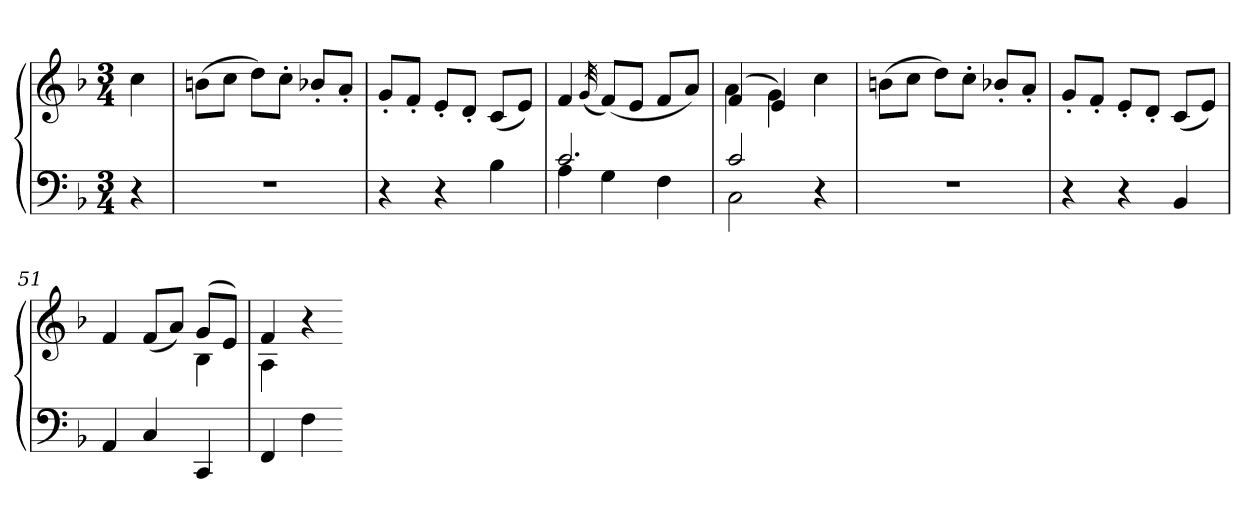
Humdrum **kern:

**kern	**kern
*part1	*part1
*staff2	*staff1
*clefF4	*clefG2
*k[b-]	*k[b-]
*F:	*F:
*M3/4	*M3/4
=	=
4r	4cc
=45	=45
2.r	(8bnL
.	8ccJ
.	8ddL)
.	8cc'J
.	8b-X'L
.	8a'J
=46	=46
4r	8g'L
.	8f'J
4r	8e'L
.	8d'J
4B-	(8cL
.	8eJ)
=47	=47
*^	*
2.c	4A	4f
.	.	(32qg
.	4G	(8fL)
.	.	8eJ
.	4F	8fL
.	.	8aJ)
=48	=48	=48
*	*	*^
2c	2C	(4f	4a
.	.	4e)	4g
4r	4ryy	4cc	4ryy
*v	*v	*	*
*	*v	*v
=49	=49
2.r	(8bnL
.	8ccJ
.	8ddL)
.	8cc'J
.	8b-X'L
.	8a'J
=50	=50
4r	8g'L
.	8f'J
4r	8e'L
.	8d'J
4BB-	(8cL
.	8eJ)
=51	=51
*	*^
4AA	4f	2ryy
4C	(8fL	.
.	8aJ)	.
4CC	(8gL	4B-
.	8eJ)	.
=52	=52	=52
4FF	4f	4A
4F	4r	4ryy
*	*v	*v
=-	=-
*-	*-
